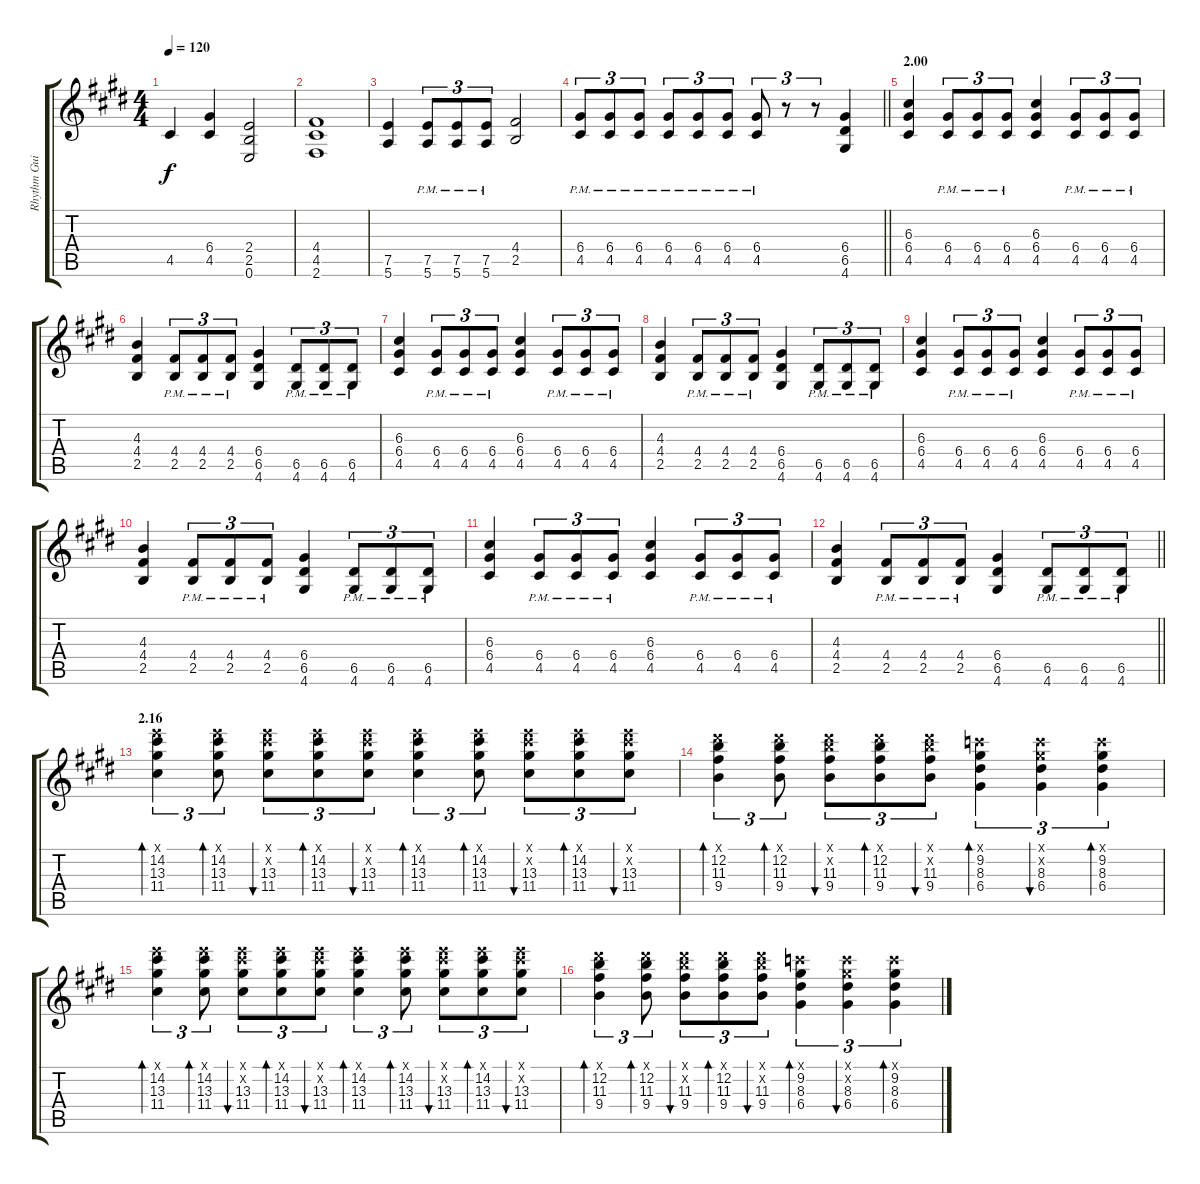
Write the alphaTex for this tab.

\track ("Rhythm Guitar" "Rhythm Gui") {instrument acousticguitarnylon}
\staff {score tabs}
\tuning (E4 B3 G3 D3 A2 E2) {hide}
\ts (4 4)
\tempo 120
\clef g2
\ks c#minor
4.5.4{dy f} (6.4 4.5).4 (2.4 2.5 0.6).2 |
(4.4 4.5 2.6).1 |
(7.5 5.6).4 (7.5{pm} 5.6{pm}).8{tu (3 2)} (7.5{pm} 5.6{pm}).8{tu (3 2)} (7.5{pm} 5.6{pm}).8{tu (3 2)} (4.4 2.5).2 |
\barLineRight lightlight
(6.4{pm} 4.5{pm}).8{tu (3 2)} (6.4{pm} 4.5{pm}).8{tu (3 2)} (6.4{pm} 4.5{pm}).8{tu (3 2)} (6.4{pm} 4.5{pm}).8{tu (3 2)} (6.4{pm} 4.5{pm}).8{tu (3 2)} (6.4{pm} 4.5{pm}).8{tu (3 2)} (6.4{pm} 4.5{pm}).8{tu (3 2)} r.8{tu (3 2)} r.8{tu (3 2)} (6.4 6.5 4.6).4 |
\section ("" "2.00")
(6.3 6.4 4.5).4 (6.4{pm} 4.5{pm}).8{tu (3 2)} (6.4{pm} 4.5{pm}).8{tu (3 2)} (6.4{pm} 4.5{pm}).8{tu (3 2)} (6.3 6.4 4.5).4 (6.4{pm} 4.5{pm}).8{tu (3 2)} (6.4{pm} 4.5{pm}).8{tu (3 2)} (6.4{pm} 4.5{pm}).8{tu (3 2)} |
(4.3 4.4 2.5).4 (4.4{pm} 2.5{pm}).8{tu (3 2)} (4.4{pm} 2.5{pm}).8{tu (3 2)} (4.4{pm} 2.5{pm}).8{tu (3 2)} (6.4 6.5 4.6).4 (6.5{pm} 4.6{pm}).8{tu (3 2)} (6.5{pm} 4.6{pm}).8{tu (3 2)} (6.5{pm} 4.6{pm}).8{tu (3 2)} |
(6.3 6.4 4.5).4 (6.4{pm} 4.5{pm}).8{tu (3 2)} (6.4{pm} 4.5{pm}).8{tu (3 2)} (6.4{pm} 4.5{pm}).8{tu (3 2)} (6.3 6.4 4.5).4 (6.4{pm} 4.5{pm}).8{tu (3 2)} (6.4{pm} 4.5{pm}).8{tu (3 2)} (6.4{pm} 4.5{pm}).8{tu (3 2)} |
(4.3 4.4 2.5).4 (4.4{pm} 2.5{pm}).8{tu (3 2)} (4.4{pm} 2.5{pm}).8{tu (3 2)} (4.4{pm} 2.5{pm}).8{tu (3 2)} (6.4 6.5 4.6).4 (6.5{pm} 4.6{pm}).8{tu (3 2)} (6.5{pm} 4.6{pm}).8{tu (3 2)} (6.5{pm} 4.6{pm}).8{tu (3 2)} |
(6.3 6.4 4.5).4 (6.4{pm} 4.5{pm}).8{tu (3 2)} (6.4{pm} 4.5{pm}).8{tu (3 2)} (6.4{pm} 4.5{pm}).8{tu (3 2)} (6.3 6.4 4.5).4 (6.4{pm} 4.5{pm}).8{tu (3 2)} (6.4{pm} 4.5{pm}).8{tu (3 2)} (6.4{pm} 4.5{pm}).8{tu (3 2)} |
(4.3 4.4 2.5).4 (4.4{pm} 2.5{pm}).8{tu (3 2)} (4.4{pm} 2.5{pm}).8{tu (3 2)} (4.4{pm} 2.5{pm}).8{tu (3 2)} (6.4 6.5 4.6).4 (6.5{pm} 4.6{pm}).8{tu (3 2)} (6.5{pm} 4.6{pm}).8{tu (3 2)} (6.5{pm} 4.6{pm}).8{tu (3 2)} |
(6.3 6.4 4.5).4 (6.4{pm} 4.5{pm}).8{tu (3 2)} (6.4{pm} 4.5{pm}).8{tu (3 2)} (6.4{pm} 4.5{pm}).8{tu (3 2)} (6.3 6.4 4.5).4 (6.4{pm} 4.5{pm}).8{tu (3 2)} (6.4{pm} 4.5{pm}).8{tu (3 2)} (6.4{pm} 4.5{pm}).8{tu (3 2)} |
\barLineRight lightlight
(4.3 4.4 2.5).4 (4.4{pm} 2.5{pm}).8{tu (3 2)} (4.4{pm} 2.5{pm}).8{tu (3 2)} (4.4{pm} 2.5{pm}).8{tu (3 2)} (6.4 6.5 4.6).4 (6.5{pm} 4.6{pm}).8{tu (3 2)} (6.5{pm} 4.6{pm}).8{tu (3 2)} (6.5{pm} 4.6{pm}).8{tu (3 2)} |
\section ("" "2.16")
(12.1{x} 14.2 13.3 11.4).4{tu (3 2) bd 30 volume 8 instrument acousticguitarnylon} (12.1{x} 14.2 13.3 11.4).8{tu (3 2) bd 30} (12.1{x} 14.2{x} 13.3 11.4).8{tu (3 2) bu 30} (12.1{x} 14.2 13.3 11.4).8{tu (3 2) bd 30} (12.1{x} 14.2{x} 13.3 11.4).8{tu (3 2) bu 30} (12.1{x} 14.2 13.3 11.4).4{tu (3 2) bd 30} (12.1{x} 14.2 13.3 11.4).8{tu (3 2) bd 30} (12.1{x} 14.2{x} 13.3 11.4).8{tu (3 2) bu 30} (12.1{x} 14.2 13.3 11.4).8{tu (3 2) bd 30} (12.1{x} 14.2{x} 13.3 11.4).8{tu (3 2) bu 30} |
(11.1{x} 12.2 11.3 9.4).4{tu (3 2) bd 30} (11.1{x} 12.2 11.3 9.4).8{tu (3 2) bd 30} (11.1{x} 12.2{x} 11.3 9.4).8{tu (3 2) bu 30} (11.1{x} 12.2 11.3 9.4).8{tu (3 2) bd 30} (11.1{x} 12.2{x} 11.3 9.4).8{tu (3 2) bu 30} (8.1{x} 9.2 8.3 6.4).4{tu (3 2) bd 30} (8.1{x} 9.2{x} 8.3 6.4).4{tu (3 2) bu 30} (8.1{x} 9.2 8.3 6.4).4{tu (3 2) bd 30} |
(12.1{x} 14.2 13.3 11.4).4{tu (3 2) bd 30} (12.1{x} 14.2 13.3 11.4).8{tu (3 2) bd 30} (12.1{x} 14.2{x} 13.3 11.4).8{tu (3 2) bu 30} (12.1{x} 14.2 13.3 11.4).8{tu (3 2) bd 30} (12.1{x} 14.2{x} 13.3 11.4).8{tu (3 2) bu 30} (12.1{x} 14.2 13.3 11.4).4{tu (3 2) bd 30} (12.1{x} 14.2 13.3 11.4).8{tu (3 2) bd 30} (12.1{x} 14.2{x} 13.3 11.4).8{tu (3 2) bu 30} (12.1{x} 14.2 13.3 11.4).8{tu (3 2) bd 30} (12.1{x} 14.2{x} 13.3 11.4).8{tu (3 2) bu 30} |
(11.1{x} 12.2 11.3 9.4).4{tu (3 2) bd 30} (11.1{x} 12.2 11.3 9.4).8{tu (3 2) bd 30} (11.1{x} 12.2{x} 11.3 9.4).8{tu (3 2) bu 30} (11.1{x} 12.2 11.3 9.4).8{tu (3 2) bd 30} (11.1{x} 12.2{x} 11.3 9.4).8{tu (3 2) bu 30} (8.1{x} 9.2 8.3 6.4).4{tu (3 2) bd 30} (8.1{x} 9.2{x} 8.3 6.4).4{tu (3 2) bu 30} (8.1{x} 9.2 8.3 6.4).4{tu (3 2) bd 30}
